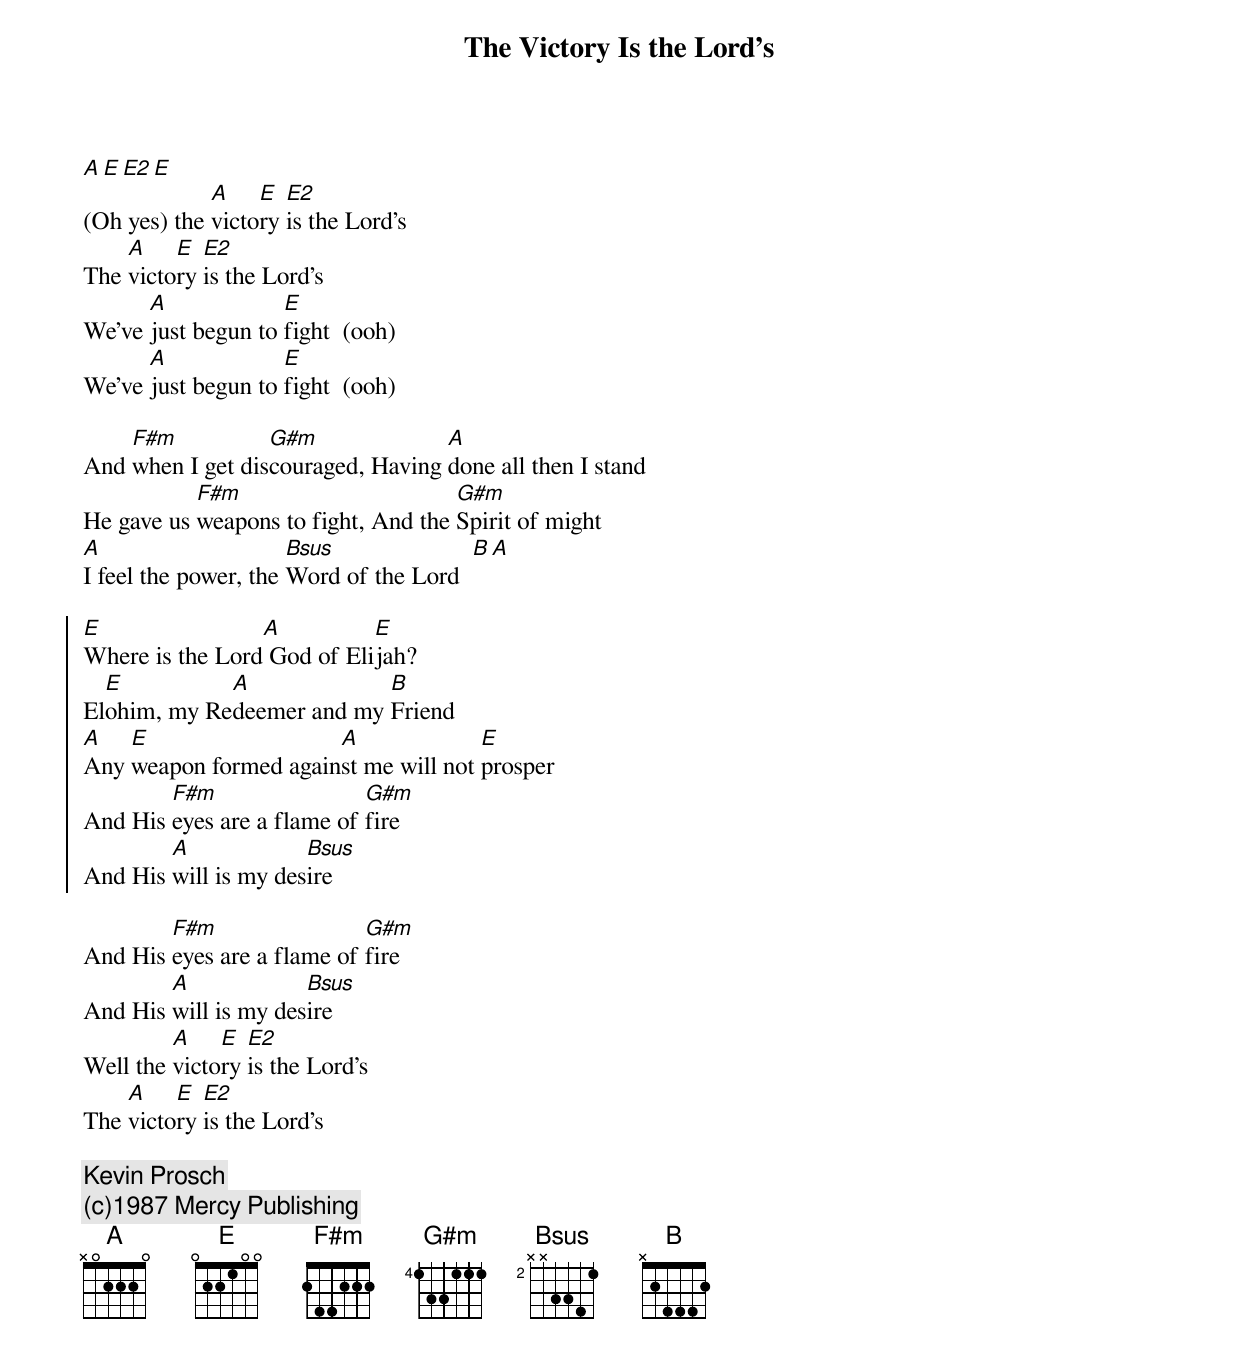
{title:The Victory Is the Lord's}
[A][E][E2][E]
(Oh yes) the [A]victo[E]ry [E2]is the Lord's
The [A]victo[E]ry [E2]is the Lord's
We've [A]just begun to [E]fight  (ooh)
We've [A]just begun to [E]fight  (ooh)

And [F#m]when I get dis[G#m]couraged, Having [A]done all then I stand
He gave us [F#m]weapons to fight, And the [G#m]Spirit of might
[A]I feel the power, the [Bsus]Word of the Lord  [B][A]

{start_of_chorus}
[E]Where is the Lord[A] God of Eli[E]jah?
El[E]ohim, my Re[A]deemer and my [B]Friend
[A]Any [E]weapon formed again[A]st me will not [E]prosper
And His [F#m]eyes are a flame of [G#m]fire
And His [A]will is my des[Bsus]ire
{end_of_chorus}

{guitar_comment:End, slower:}
And His [F#m]eyes are a flame of [G#m]fire
And His [A]will is my des[Bsus]ire
Well the [A]victo[E]ry [E2]is the Lord's
The [A]victo[E]ry [E2]is the Lord's

{comment:Kevin Prosch}
{comment:(c)1987 Mercy Publishing}
